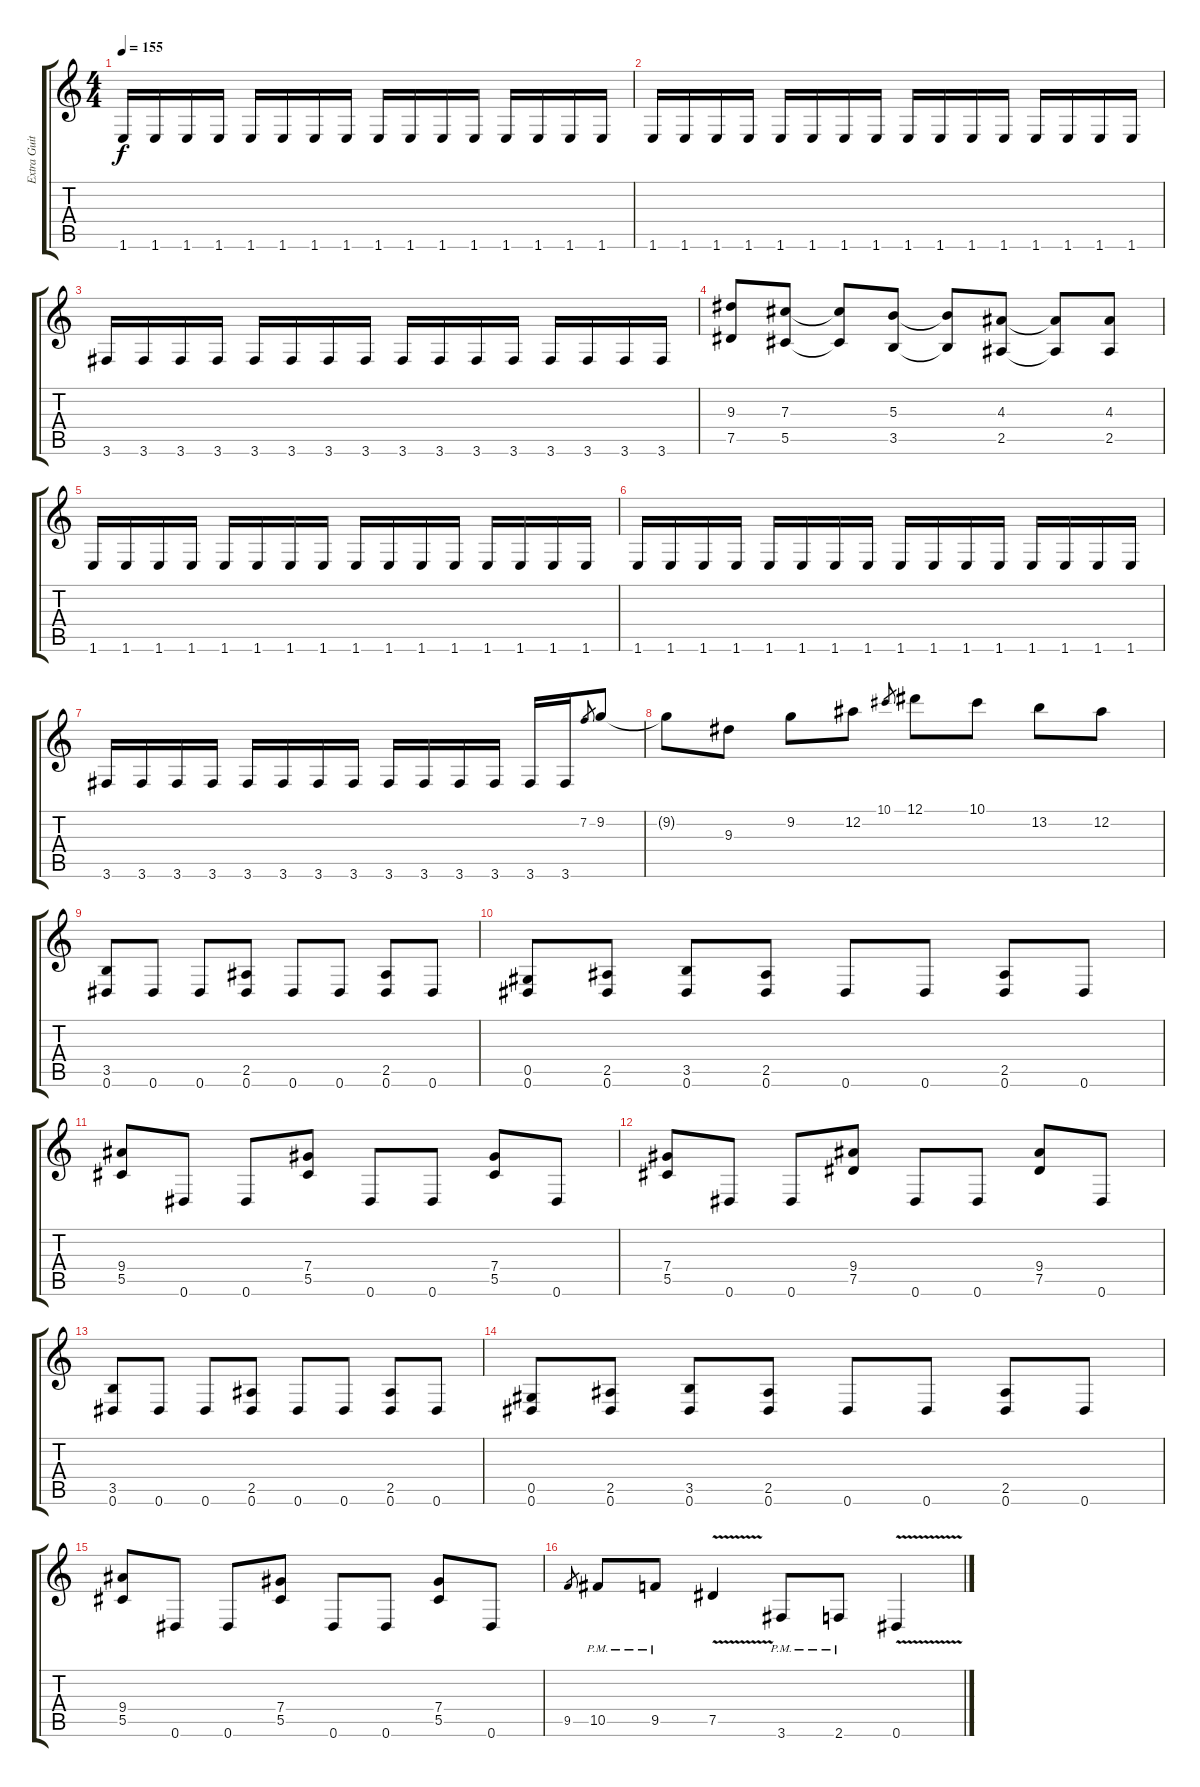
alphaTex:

\track ("Extra Guitar/Amott solo" "Extra Guit") {instrument overdrivenguitar}
\staff {score tabs}
\tuning (Eb4 Bb3 Gb3 Db3 Ab2 Eb2) {hide}
\ts (4 4)
\tempo 155
\clef g2
\ks c
1.6.16{dy f} 1.6.16 1.6.16 1.6.16 1.6.16 1.6.16 1.6.16 1.6.16 1.6.16 1.6.16 1.6.16 1.6.16 1.6.16 1.6.16 1.6.16 1.6.16 |
1.6.16 1.6.16 1.6.16 1.6.16 1.6.16 1.6.16 1.6.16 1.6.16 1.6.16 1.6.16 1.6.16 1.6.16 1.6.16 1.6.16 1.6.16 1.6.16 |
3.6.16 3.6.16 3.6.16 3.6.16 3.6.16 3.6.16 3.6.16 3.6.16 3.6.16 3.6.16 3.6.16 3.6.16 3.6.16 3.6.16 3.6.16 3.6.16 |
(9.3 7.5).8 (7.3 5.5).8 (7.3{t} 5.5{t}).8 (5.3 3.5).8 (5.3{t} 3.5{t}).8 (4.3 2.5).8 (4.3{t} 2.5{t}).8 (4.3 2.5).8 |
1.6.16 1.6.16 1.6.16 1.6.16 1.6.16 1.6.16 1.6.16 1.6.16 1.6.16 1.6.16 1.6.16 1.6.16 1.6.16 1.6.16 1.6.16 1.6.16 |
1.6.16 1.6.16 1.6.16 1.6.16 1.6.16 1.6.16 1.6.16 1.6.16 1.6.16 1.6.16 1.6.16 1.6.16 1.6.16 1.6.16 1.6.16 1.6.16 |
3.6.16 3.6.16 3.6.16 3.6.16 3.6.16 3.6.16 3.6.16 3.6.16 3.6.16 3.6.16 3.6.16 3.6.16 3.6.16 3.6.16 7.2.8{gr} 9.2.8 |
9.2{t}.8 9.3.8 9.2.8 12.2.8 10.1.8{gr} 12.1.8 10.1.8 13.2.8 12.2.8 |
(3.5 0.6).8 0.6.8 0.6.8 (2.5 0.6).8 0.6.8 0.6.8 (2.5 0.6).8 0.6.8 |
(0.5 0.6).8 (2.5 0.6).8 (3.5 0.6).8 (2.5 0.6).8 0.6.8 0.6.8 (2.5 0.6).8 0.6.8 |
(9.4 5.5).8 0.6.8 0.6.8 (7.4 5.5).8 0.6.8 0.6.8 (7.4 5.5).8 0.6.8 |
(7.4 5.5).8 0.6.8 0.6.8 (9.4 7.5).8 0.6.8 0.6.8 (9.4 7.5).8 0.6.8 |
(3.5 0.6).8 0.6.8 0.6.8 (2.5 0.6).8 0.6.8 0.6.8 (2.5 0.6).8 0.6.8 |
(0.5 0.6).8 (2.5 0.6).8 (3.5 0.6).8 (2.5 0.6).8 0.6.8 0.6.8 (2.5 0.6).8 0.6.8 |
(9.4 5.5).8 0.6.8 0.6.8 (7.4 5.5).8 0.6.8 0.6.8 (7.4 5.5).8 0.6.8 |
9.5.8{gr} 10.5{pm}.8 9.5{pm}.8 7.5{v}.4 3.6{pm}.8 2.6{pm}.8 0.6{v}.4
